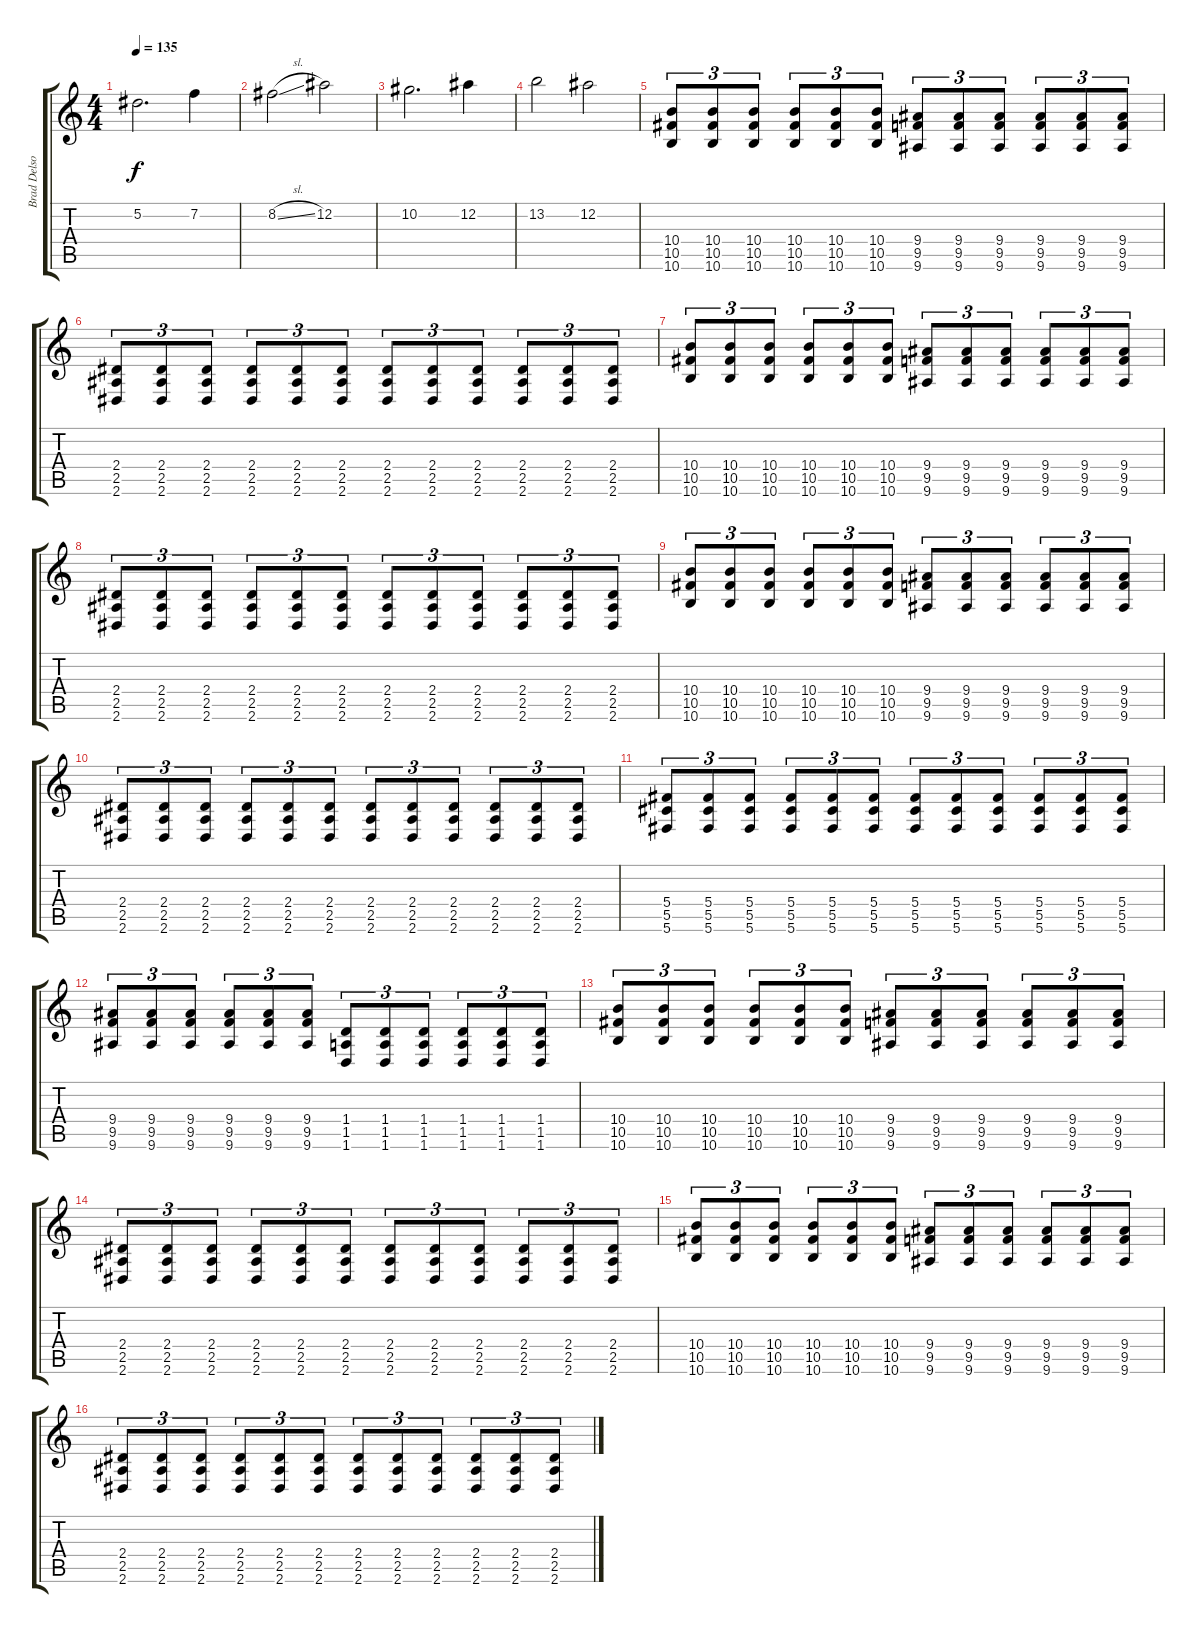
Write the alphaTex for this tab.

\track ("Brad Delson [Gtr.2]" "Brad Delso") {instrument distortionguitar}
\staff {score tabs}
\tuning (Eb4 Bb3 Gb3 Db3 Ab2 Db2) {hide}
\ts (4 4)
\tempo 135
\clef g2
\ks c
5.2.2{d dy f} 7.2.4 |
8.2{sl}.2 12.2.2 |
10.2.2{d} 12.2.4 |
13.2.2 12.2.2 |
(10.4 10.5 10.6).8{tu (3 2) volume 13 instrument distortionguitar} (10.4 10.5 10.6).8{tu (3 2)} (10.4 10.5 10.6).8{tu (3 2)} (10.4 10.5 10.6).8{tu (3 2)} (10.4 10.5 10.6).8{tu (3 2)} (10.4 10.5 10.6).8{tu (3 2)} (9.4 9.5 9.6).8{tu (3 2)} (9.4 9.5 9.6).8{tu (3 2)} (9.4 9.5 9.6).8{tu (3 2)} (9.4 9.5 9.6).8{tu (3 2)} (9.4 9.5 9.6).8{tu (3 2)} (9.4 9.5 9.6).8{tu (3 2)} |
(2.4 2.5 2.6).8{tu (3 2)} (2.4 2.5 2.6).8{tu (3 2)} (2.4 2.5 2.6).8{tu (3 2)} (2.4 2.5 2.6).8{tu (3 2)} (2.4 2.5 2.6).8{tu (3 2)} (2.4 2.5 2.6).8{tu (3 2)} (2.4 2.5 2.6).8{tu (3 2)} (2.4 2.5 2.6).8{tu (3 2)} (2.4 2.5 2.6).8{tu (3 2)} (2.4 2.5 2.6).8{tu (3 2)} (2.4 2.5 2.6).8{tu (3 2)} (2.4 2.5 2.6).8{tu (3 2)} |
(10.4 10.5 10.6).8{tu (3 2)} (10.4 10.5 10.6).8{tu (3 2)} (10.4 10.5 10.6).8{tu (3 2)} (10.4 10.5 10.6).8{tu (3 2)} (10.4 10.5 10.6).8{tu (3 2)} (10.4 10.5 10.6).8{tu (3 2)} (9.4 9.5 9.6).8{tu (3 2)} (9.4 9.5 9.6).8{tu (3 2)} (9.4 9.5 9.6).8{tu (3 2)} (9.4 9.5 9.6).8{tu (3 2)} (9.4 9.5 9.6).8{tu (3 2)} (9.4 9.5 9.6).8{tu (3 2)} |
(2.4 2.5 2.6).8{tu (3 2)} (2.4 2.5 2.6).8{tu (3 2)} (2.4 2.5 2.6).8{tu (3 2)} (2.4 2.5 2.6).8{tu (3 2)} (2.4 2.5 2.6).8{tu (3 2)} (2.4 2.5 2.6).8{tu (3 2)} (2.4 2.5 2.6).8{tu (3 2)} (2.4 2.5 2.6).8{tu (3 2)} (2.4 2.5 2.6).8{tu (3 2)} (2.4 2.5 2.6).8{tu (3 2)} (2.4 2.5 2.6).8{tu (3 2)} (2.4 2.5 2.6).8{tu (3 2)} |
(10.4 10.5 10.6).8{tu (3 2)} (10.4 10.5 10.6).8{tu (3 2)} (10.4 10.5 10.6).8{tu (3 2)} (10.4 10.5 10.6).8{tu (3 2)} (10.4 10.5 10.6).8{tu (3 2)} (10.4 10.5 10.6).8{tu (3 2)} (9.4 9.5 9.6).8{tu (3 2)} (9.4 9.5 9.6).8{tu (3 2)} (9.4 9.5 9.6).8{tu (3 2)} (9.4 9.5 9.6).8{tu (3 2)} (9.4 9.5 9.6).8{tu (3 2)} (9.4 9.5 9.6).8{tu (3 2)} |
(2.4 2.5 2.6).8{tu (3 2)} (2.4 2.5 2.6).8{tu (3 2)} (2.4 2.5 2.6).8{tu (3 2)} (2.4 2.5 2.6).8{tu (3 2)} (2.4 2.5 2.6).8{tu (3 2)} (2.4 2.5 2.6).8{tu (3 2)} (2.4 2.5 2.6).8{tu (3 2)} (2.4 2.5 2.6).8{tu (3 2)} (2.4 2.5 2.6).8{tu (3 2)} (2.4 2.5 2.6).8{tu (3 2)} (2.4 2.5 2.6).8{tu (3 2)} (2.4 2.5 2.6).8{tu (3 2)} |
(5.4 5.5 5.6).8{tu (3 2)} (5.4 5.5 5.6).8{tu (3 2)} (5.4 5.5 5.6).8{tu (3 2)} (5.4 5.5 5.6).8{tu (3 2)} (5.4 5.5 5.6).8{tu (3 2)} (5.4 5.5 5.6).8{tu (3 2)} (5.4 5.5 5.6).8{tu (3 2)} (5.4 5.5 5.6).8{tu (3 2)} (5.4 5.5 5.6).8{tu (3 2)} (5.4 5.5 5.6).8{tu (3 2)} (5.4 5.5 5.6).8{tu (3 2)} (5.4 5.5 5.6).8{tu (3 2)} |
(9.4 9.5 9.6).8{tu (3 2)} (9.4 9.5 9.6).8{tu (3 2)} (9.4 9.5 9.6).8{tu (3 2)} (9.4 9.5 9.6).8{tu (3 2)} (9.4 9.5 9.6).8{tu (3 2)} (9.4 9.5 9.6).8{tu (3 2)} (1.4 1.5 1.6).8{tu (3 2)} (1.4 1.5 1.6).8{tu (3 2)} (1.4 1.5 1.6).8{tu (3 2)} (1.4 1.5 1.6).8{tu (3 2)} (1.4 1.5 1.6).8{tu (3 2)} (1.4 1.5 1.6).8{tu (3 2)} |
(10.4 10.5 10.6).8{tu (3 2)} (10.4 10.5 10.6).8{tu (3 2)} (10.4 10.5 10.6).8{tu (3 2)} (10.4 10.5 10.6).8{tu (3 2)} (10.4 10.5 10.6).8{tu (3 2)} (10.4 10.5 10.6).8{tu (3 2)} (9.4 9.5 9.6).8{tu (3 2)} (9.4 9.5 9.6).8{tu (3 2)} (9.4 9.5 9.6).8{tu (3 2)} (9.4 9.5 9.6).8{tu (3 2)} (9.4 9.5 9.6).8{tu (3 2)} (9.4 9.5 9.6).8{tu (3 2)} |
(2.4 2.5 2.6).8{tu (3 2)} (2.4 2.5 2.6).8{tu (3 2)} (2.4 2.5 2.6).8{tu (3 2)} (2.4 2.5 2.6).8{tu (3 2)} (2.4 2.5 2.6).8{tu (3 2)} (2.4 2.5 2.6).8{tu (3 2)} (2.4 2.5 2.6).8{tu (3 2)} (2.4 2.5 2.6).8{tu (3 2)} (2.4 2.5 2.6).8{tu (3 2)} (2.4 2.5 2.6).8{tu (3 2)} (2.4 2.5 2.6).8{tu (3 2)} (2.4 2.5 2.6).8{tu (3 2)} |
(10.4 10.5 10.6).8{tu (3 2)} (10.4 10.5 10.6).8{tu (3 2)} (10.4 10.5 10.6).8{tu (3 2)} (10.4 10.5 10.6).8{tu (3 2)} (10.4 10.5 10.6).8{tu (3 2)} (10.4 10.5 10.6).8{tu (3 2)} (9.4 9.5 9.6).8{tu (3 2)} (9.4 9.5 9.6).8{tu (3 2)} (9.4 9.5 9.6).8{tu (3 2)} (9.4 9.5 9.6).8{tu (3 2)} (9.4 9.5 9.6).8{tu (3 2)} (9.4 9.5 9.6).8{tu (3 2)} |
(2.4 2.5 2.6).8{tu (3 2)} (2.4 2.5 2.6).8{tu (3 2)} (2.4 2.5 2.6).8{tu (3 2)} (2.4 2.5 2.6).8{tu (3 2)} (2.4 2.5 2.6).8{tu (3 2)} (2.4 2.5 2.6).8{tu (3 2)} (2.4 2.5 2.6).8{tu (3 2)} (2.4 2.5 2.6).8{tu (3 2)} (2.4 2.5 2.6).8{tu (3 2)} (2.4 2.5 2.6).8{tu (3 2)} (2.4 2.5 2.6).8{tu (3 2)} (2.4 2.5 2.6).8{tu (3 2)}
